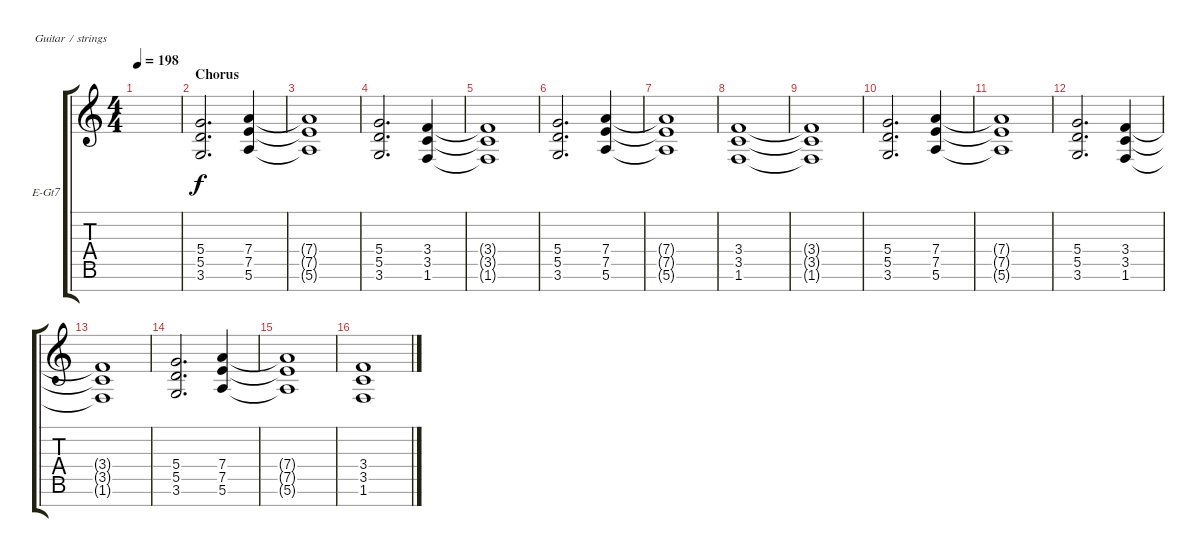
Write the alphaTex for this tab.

\bracketExtendMode groupsimilarinstruments
\firstSystemTrackNameOrientation horizontal
\otherSystemsTrackNameOrientation horizontal
\track ("Electric Guitar" "E-Gt7") {instrument distortionguitar}
\staff {score tabs}
\tuning (E4 B3 G3 D3 A2 E2 B1)
\ts (4 4)
\tempo 198
\clef g2
\ks c
|
\section ("" "Chorus")
(3.6 5.5 5.4).2{d} (5.6 7.5 7.4).4 |
(5.6{t} 7.5{t} 7.4{t}).1 |
(3.6 5.5 5.4).2{d} (1.6 3.5 3.4).4 |
(3.4{t} 3.5{t} 1.6{t}).1 |
(3.6 5.5 5.4).2{d} (5.6 7.5 7.4).4 |
(5.6{t} 7.5{t} 7.4{t}).1 |
(1.6 3.5 3.4).1 |
(3.4{t} 3.5{t} 1.6{t}).1 |
(3.6 5.5 5.4).2{d} (5.6 7.5 7.4).4 |
(5.6{t} 7.5{t} 7.4{t}).1 |
(3.6 5.5 5.4).2{d} (1.6 3.5 3.4).4 |
(3.4{t} 3.5{t} 1.6{t}).1 |
(3.6 5.5 5.4).2{d} (5.6 7.5 7.4).4 |
(5.6{t} 7.5{t} 7.4{t}).1 |
(1.6 3.5 3.4).1
